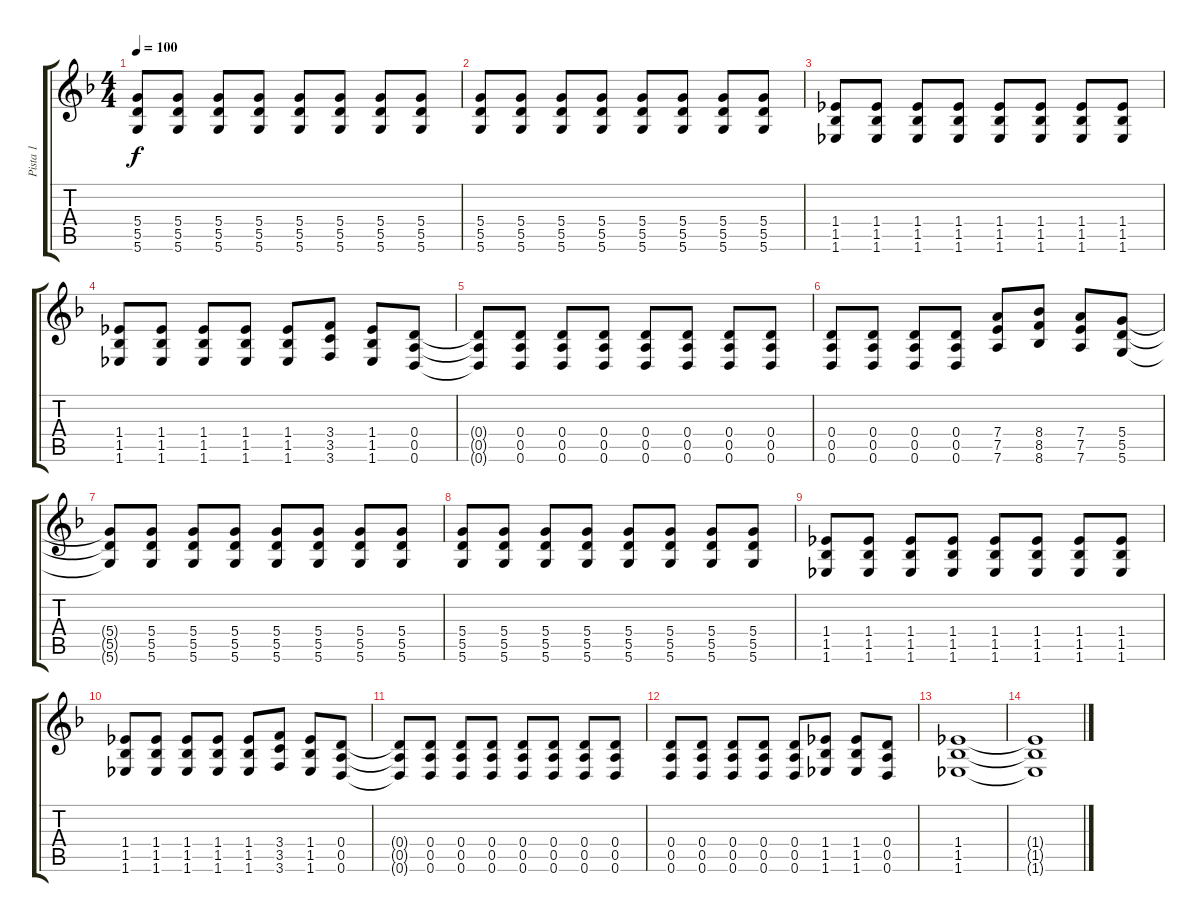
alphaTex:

\track ("Pista 1" "Pista 1") {instrument electricguitarclean}
\staff {score tabs}
\tuning (E4 B3 G3 D3 A2 D2) {hide}
\ts (4 4)
\tempo 100
\clef g2
\ks dminor
(5.4{t} 5.5{t} 5.6{t}).8{dy f} (5.4 5.5 5.6).8 (5.4 5.5 5.6).8 (5.4 5.5 5.6).8 (5.4 5.5 5.6).8 (5.4 5.5 5.6).8 (5.4 5.5 5.6).8 (5.4 5.5 5.6).8 |
(5.4 5.5 5.6).8 (5.4 5.5 5.6).8 (5.4 5.5 5.6).8 (5.4 5.5 5.6).8 (5.4 5.5 5.6).8 (5.4 5.5 5.6).8 (5.4 5.5 5.6).8 (5.4 5.5 5.6).8 |
(1.4 1.5 1.6).8{instrument distortionguitar} (1.4 1.5 1.6).8 (1.4 1.5 1.6).8 (1.4 1.5 1.6).8 (1.4 1.5 1.6).8 (1.4 1.5 1.6).8 (1.4 1.5 1.6).8 (1.4 1.5 1.6).8 |
(1.4 1.5 1.6).8 (1.4 1.5 1.6).8 (1.4 1.5 1.6).8 (1.4 1.5 1.6).8 (1.4 1.5 1.6).8 (3.4 3.5 3.6).8 (1.4 1.5 1.6).8 (0.4 0.5 0.6).8 |
(0.4{t} 0.5{t} 0.6{t}).8 (0.4 0.5 0.6).8 (0.4 0.5 0.6).8 (0.4 0.5 0.6).8 (0.4 0.5 0.6).8 (0.4 0.5 0.6).8 (0.4 0.5 0.6).8 (0.4 0.5 0.6).8 |
(0.4 0.5 0.6).8 (0.4 0.5 0.6).8 (0.4 0.5 0.6).8 (0.4 0.5 0.6).8 (7.4 7.5 7.6).8 (8.4 8.5 8.6).8 (7.4 7.5 7.6).8 (5.4 5.5 5.6).8 |
(5.4{t} 5.5{t} 5.6{t}).8 (5.4 5.5 5.6).8 (5.4 5.5 5.6).8 (5.4 5.5 5.6).8 (5.4 5.5 5.6).8 (5.4 5.5 5.6).8 (5.4 5.5 5.6).8 (5.4 5.5 5.6).8 |
(5.4 5.5 5.6).8 (5.4 5.5 5.6).8 (5.4 5.5 5.6).8 (5.4 5.5 5.6).8 (5.4 5.5 5.6).8 (5.4 5.5 5.6).8 (5.4 5.5 5.6).8 (5.4 5.5 5.6).8 |
(1.4 1.5 1.6).8{instrument distortionguitar} (1.4 1.5 1.6).8 (1.4 1.5 1.6).8 (1.4 1.5 1.6).8 (1.4 1.5 1.6).8 (1.4 1.5 1.6).8 (1.4 1.5 1.6).8 (1.4 1.5 1.6).8 |
(1.4 1.5 1.6).8 (1.4 1.5 1.6).8 (1.4 1.5 1.6).8 (1.4 1.5 1.6).8 (1.4 1.5 1.6).8 (3.4 3.5 3.6).8 (1.4 1.5 1.6).8 (0.4 0.5 0.6).8 |
(0.4{t} 0.5{t} 0.6{t}).8 (0.4 0.5 0.6).8 (0.4 0.5 0.6).8 (0.4 0.5 0.6).8 (0.4 0.5 0.6).8 (0.4 0.5 0.6).8 (0.4 0.5 0.6).8 (0.4 0.5 0.6).8 |
(0.4 0.5 0.6).8 (0.4 0.5 0.6).8 (0.4 0.5 0.6).8 (0.4 0.5 0.6).8 (0.4 0.5 0.6).8 (1.4 1.5 1.6).8 (1.4 1.5 1.6).8 (0.4 0.5 0.6).8 |
(1.4 1.5 1.6).1 |
(1.4{t} 1.5{t} 1.6{t}).1
